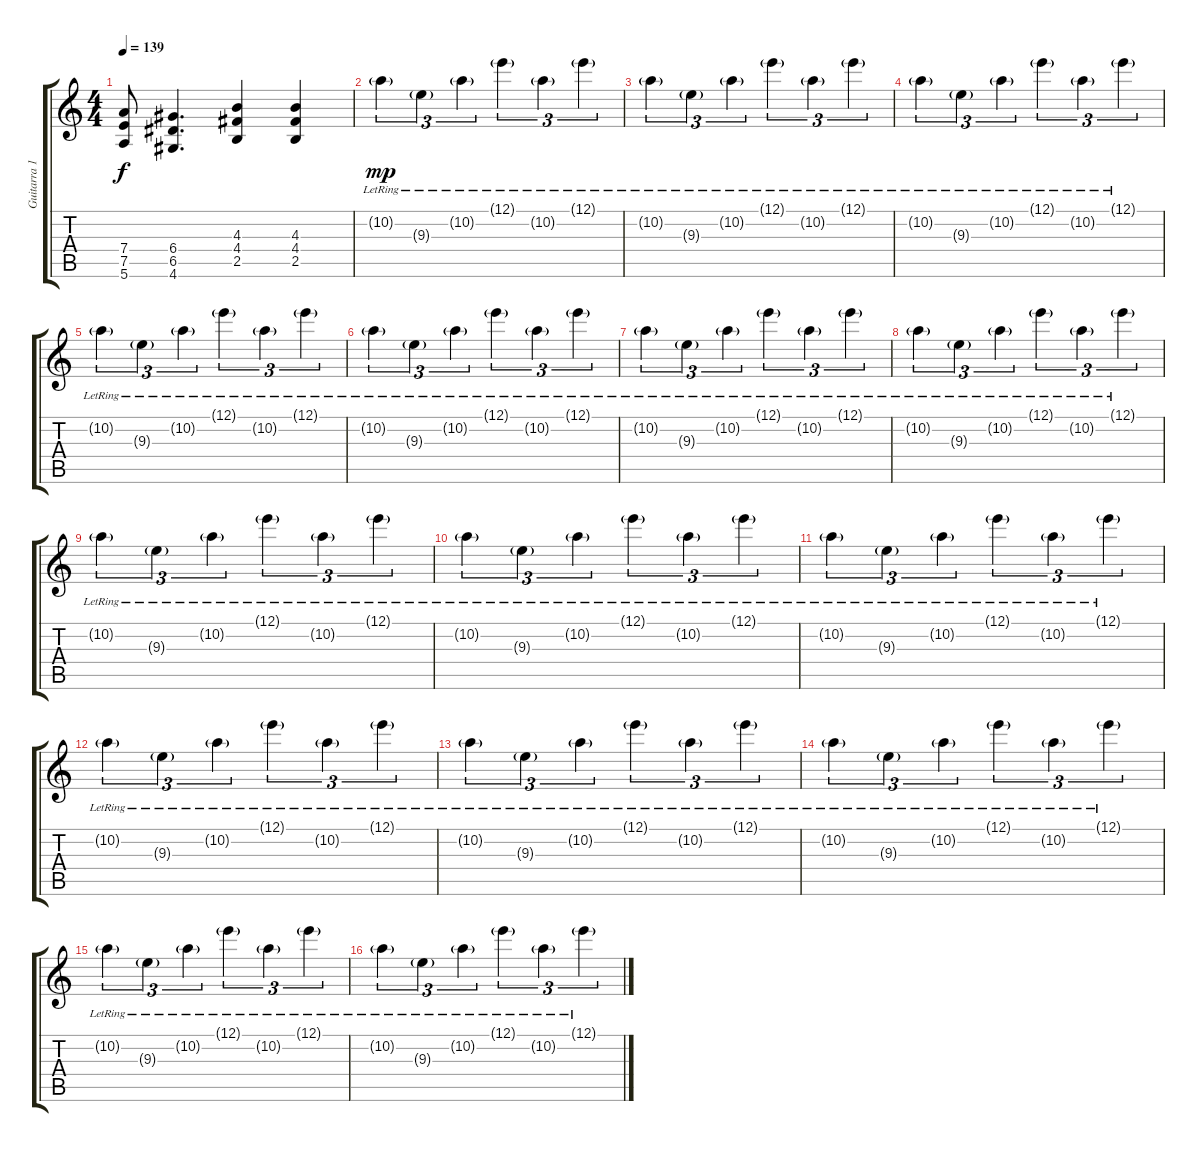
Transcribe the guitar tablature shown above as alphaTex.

\track ("Guitarra 1" "Guitarra 1") {instrument overdrivenguitar}
\staff {score tabs}
\tuning (E4 B3 G3 D3 A2 E2) {hide}
\ts (4 4)
\tempo 139
\clef g2
\ks c
(7.4{t} 7.5{t} 5.6{t}).8{dy f} (6.4 6.5 4.6).4{d} (4.3 4.4 2.5).4 (4.3 4.4 2.5).4 |
10.2{g lr}.4{tu (3 2) dy mp instrument electricguitarjazz} 9.3{g lr}.4{tu (3 2)} 10.2{g lr}.4{tu (3 2)} 12.1{g lr}.4{tu (3 2)} 10.2{g lr}.4{tu (3 2)} 12.1{g lr}.4{tu (3 2)} |
10.2{g lr}.4{tu (3 2)} 9.3{g lr}.4{tu (3 2)} 10.2{g lr}.4{tu (3 2)} 12.1{g lr}.4{tu (3 2)} 10.2{g lr}.4{tu (3 2)} 12.1{g lr}.4{tu (3 2)} |
10.2{g lr}.4{tu (3 2)} 9.3{g lr}.4{tu (3 2)} 10.2{g lr}.4{tu (3 2)} 12.1{g lr}.4{tu (3 2)} 10.2{g lr}.4{tu (3 2)} 12.1{g lr}.4{tu (3 2)} |
10.2{g lr}.4{tu (3 2)} 9.3{g lr}.4{tu (3 2)} 10.2{g lr}.4{tu (3 2)} 12.1{g lr}.4{tu (3 2)} 10.2{g lr}.4{tu (3 2)} 12.1{g lr}.4{tu (3 2)} |
10.2{g lr}.4{tu (3 2)} 9.3{g lr}.4{tu (3 2)} 10.2{g lr}.4{tu (3 2)} 12.1{g lr}.4{tu (3 2)} 10.2{g lr}.4{tu (3 2)} 12.1{g lr}.4{tu (3 2)} |
10.2{g lr}.4{tu (3 2)} 9.3{g lr}.4{tu (3 2)} 10.2{g lr}.4{tu (3 2)} 12.1{g lr}.4{tu (3 2)} 10.2{g lr}.4{tu (3 2)} 12.1{g lr}.4{tu (3 2)} |
10.2{g lr}.4{tu (3 2)} 9.3{g lr}.4{tu (3 2)} 10.2{g lr}.4{tu (3 2)} 12.1{g lr}.4{tu (3 2)} 10.2{g lr}.4{tu (3 2)} 12.1{g lr}.4{tu (3 2)} |
10.2{g lr}.4{tu (3 2)} 9.3{g lr}.4{tu (3 2)} 10.2{g lr}.4{tu (3 2)} 12.1{g lr}.4{tu (3 2)} 10.2{g lr}.4{tu (3 2)} 12.1{g lr}.4{tu (3 2)} |
10.2{g lr}.4{tu (3 2)} 9.3{g lr}.4{tu (3 2)} 10.2{g lr}.4{tu (3 2)} 12.1{g lr}.4{tu (3 2)} 10.2{g lr}.4{tu (3 2)} 12.1{g lr}.4{tu (3 2)} |
10.2{g lr}.4{tu (3 2)} 9.3{g lr}.4{tu (3 2)} 10.2{g lr}.4{tu (3 2)} 12.1{g lr}.4{tu (3 2)} 10.2{g lr}.4{tu (3 2)} 12.1{g lr}.4{tu (3 2)} |
10.2{g lr}.4{tu (3 2)} 9.3{g lr}.4{tu (3 2)} 10.2{g lr}.4{tu (3 2)} 12.1{g lr}.4{tu (3 2)} 10.2{g lr}.4{tu (3 2)} 12.1{g lr}.4{tu (3 2)} |
10.2{g lr}.4{tu (3 2)} 9.3{g lr}.4{tu (3 2)} 10.2{g lr}.4{tu (3 2)} 12.1{g lr}.4{tu (3 2)} 10.2{g lr}.4{tu (3 2)} 12.1{g lr}.4{tu (3 2)} |
10.2{g lr}.4{tu (3 2)} 9.3{g lr}.4{tu (3 2)} 10.2{g lr}.4{tu (3 2)} 12.1{g lr}.4{tu (3 2)} 10.2{g lr}.4{tu (3 2)} 12.1{g lr}.4{tu (3 2)} |
10.2{g lr}.4{tu (3 2)} 9.3{g lr}.4{tu (3 2)} 10.2{g lr}.4{tu (3 2)} 12.1{g lr}.4{tu (3 2)} 10.2{g lr}.4{tu (3 2)} 12.1{g lr}.4{tu (3 2)} |
10.2{g lr}.4{tu (3 2)} 9.3{g lr}.4{tu (3 2)} 10.2{g lr}.4{tu (3 2)} 12.1{g lr}.4{tu (3 2)} 10.2{g lr}.4{tu (3 2)} 12.1{g lr}.4{tu (3 2)}
